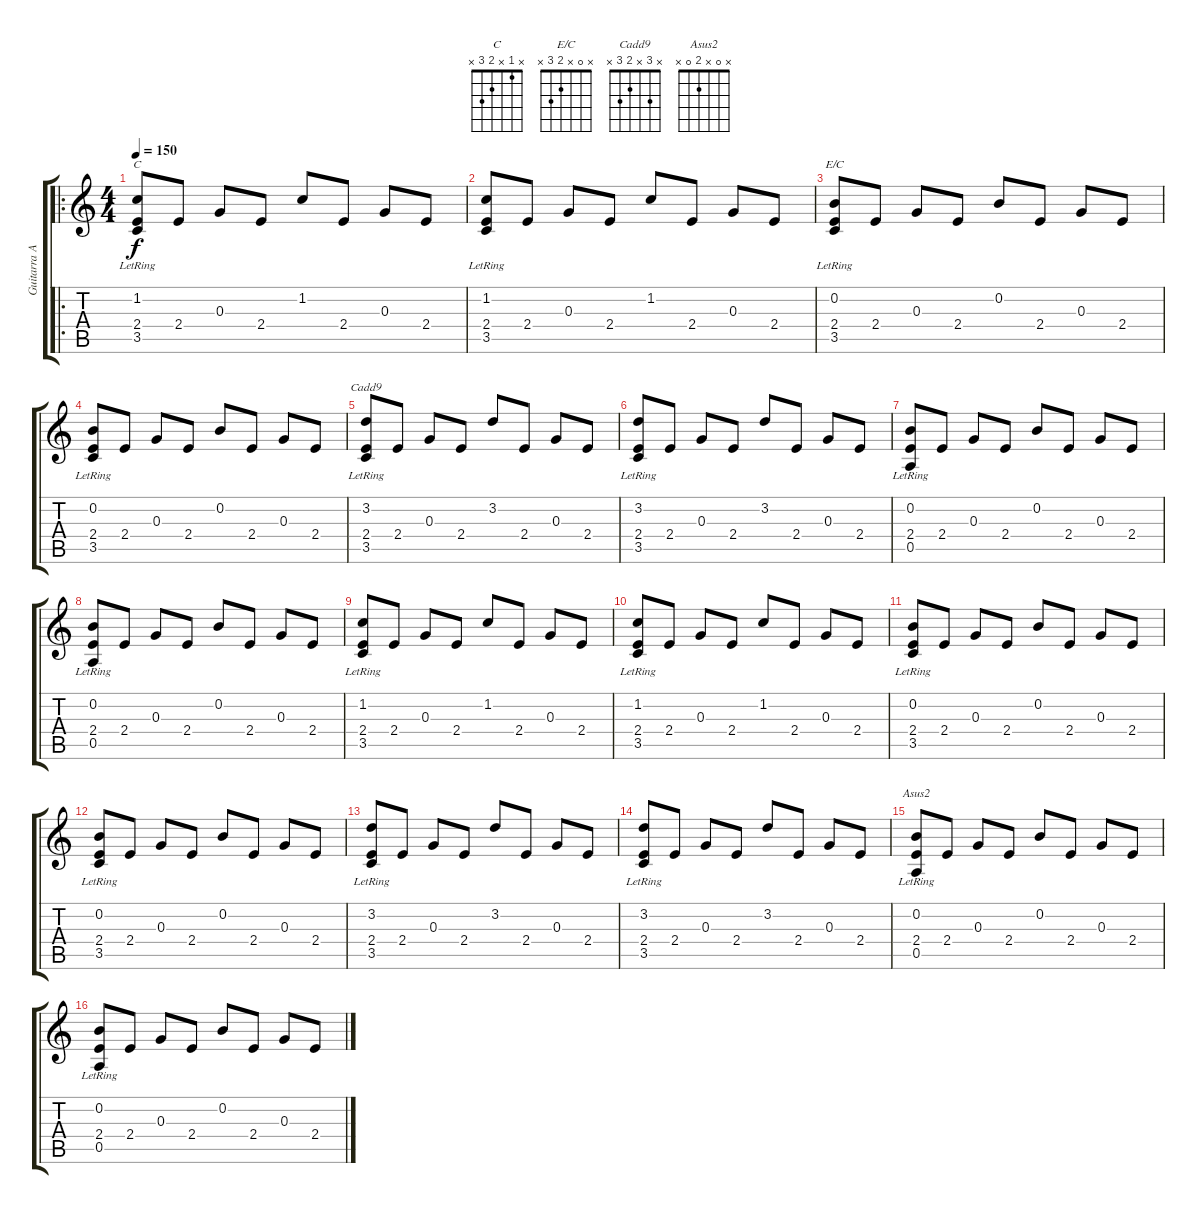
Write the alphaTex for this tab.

\track ("Guitarra Acustica" "Guitarra A") {instrument acousticguitarnylon}
\staff {score tabs}
\tuning (E4 B3 G3 D3 A2 E2) {hide}
\chord ("C" x 1 x 2 3 x)
\chord ("E/C" x 0 x 2 3 x)
\chord ("Cadd9" x 3 x 2 3 x)
\chord ("Asus2" x 0 x 2 0 x)
\ro
\ts (4 4)
\tempo 150
\clef g2
\ks c
(1.2 2.4 3.5{lr}).8{ch "C" dy f instrument acousticguitarnylon} 2.4.8 0.3.8 2.4.8 1.2.8 2.4.8 0.3.8 2.4.8 |
(1.2 2.4 3.5{lr}).8 2.4.8 0.3.8 2.4.8 1.2.8 2.4.8 0.3.8 2.4.8 |
(0.2 2.4 3.5{lr}).8{ch "E/C"} 2.4.8 0.3.8 2.4.8 0.2.8 2.4.8 0.3.8 2.4.8 |
(0.2 2.4 3.5{lr}).8 2.4.8 0.3.8 2.4.8 0.2.8 2.4.8 0.3.8 2.4.8 |
(3.2 2.4 3.5{lr}).8{ch "Cadd9"} 2.4.8 0.3.8 2.4.8 3.2.8 2.4.8 0.3.8 2.4.8 |
(3.2 2.4 3.5{lr}).8 2.4.8 0.3.8 2.4.8 3.2.8 2.4.8 0.3.8 2.4.8 |
(0.2 2.4 0.5{lr}).8 2.4.8 0.3.8 2.4.8 0.2.8 2.4.8 0.3.8 2.4.8 |
(0.2 2.4 0.5{lr}).8 2.4.8 0.3.8 2.4.8 0.2.8 2.4.8 0.3.8 2.4.8 |
(1.2 2.4 3.5{lr}).8 2.4.8 0.3.8 2.4.8 1.2.8 2.4.8 0.3.8 2.4.8 |
(1.2 2.4 3.5{lr}).8 2.4.8 0.3.8 2.4.8 1.2.8 2.4.8 0.3.8 2.4.8 |
(0.2 2.4 3.5{lr}).8 2.4.8 0.3.8 2.4.8 0.2.8 2.4.8 0.3.8 2.4.8 |
(0.2 2.4 3.5{lr}).8 2.4.8 0.3.8 2.4.8 0.2.8 2.4.8 0.3.8 2.4.8 |
(3.2 2.4 3.5{lr}).8 2.4.8 0.3.8 2.4.8 3.2.8 2.4.8 0.3.8 2.4.8 |
(3.2 2.4 3.5{lr}).8 2.4.8 0.3.8 2.4.8 3.2.8 2.4.8 0.3.8 2.4.8 |
(0.2 2.4 0.5{lr}).8{ch "Asus2"} 2.4.8 0.3.8 2.4.8 0.2.8 2.4.8 0.3.8 2.4.8 |
(0.2 2.4 0.5{lr}).8 2.4.8 0.3.8 2.4.8 0.2.8 2.4.8 0.3.8 2.4.8
